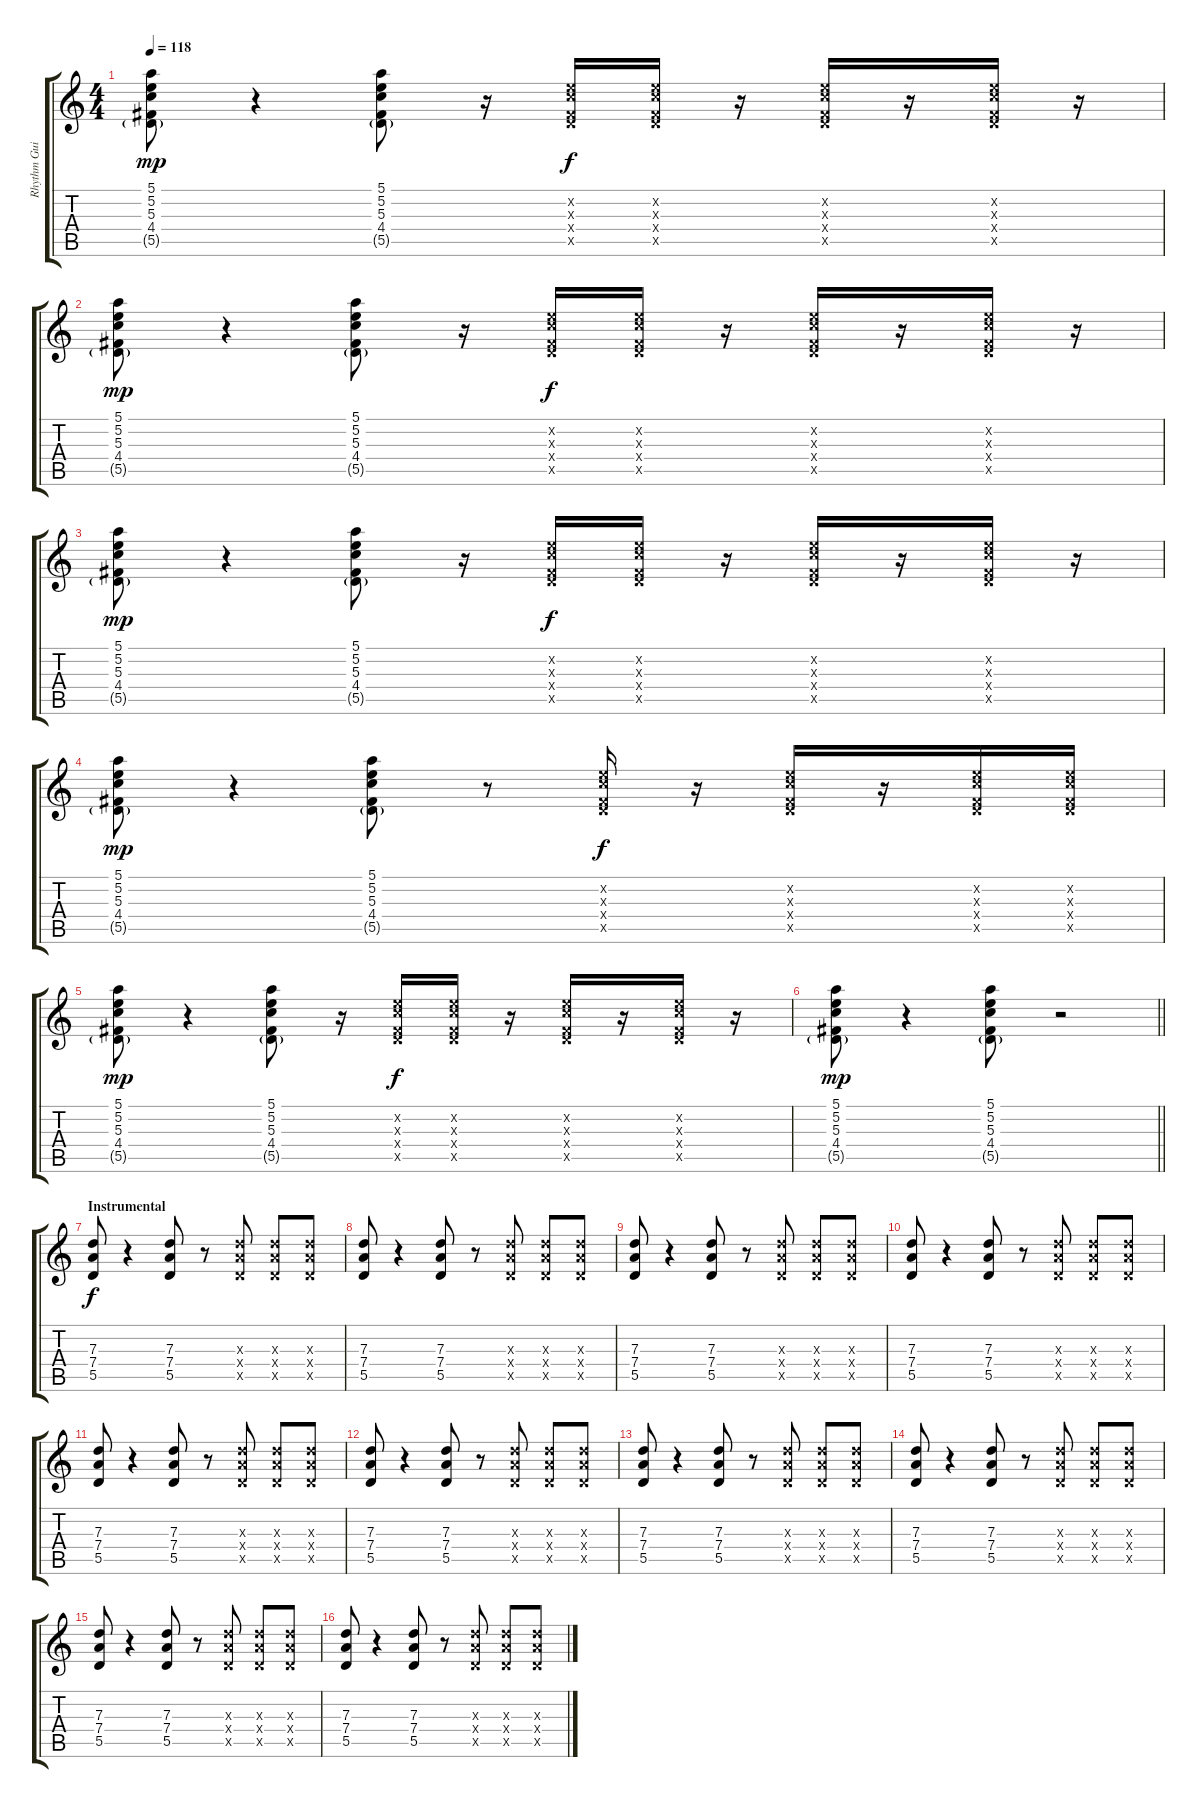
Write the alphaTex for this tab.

\track ("Rhythm Guitar" "Rhythm Gui") {instrument electricguitarclean}
\staff {score tabs}
\tuning (E4 B3 G3 D3 A2 E2) {hide}
\ts (4 4)
\tempo 118
\clef g2
\ks c
(5.1 5.2 5.3 4.4 5.5{g}).8{dy mp} r.4 (5.1 5.2 5.3 4.4 5.5{g}).8 r.16 (5.2{x} 5.3{x} 4.4{x} 5.5{x}).16{dy f} (5.2{x} 5.3{x} 4.4{x} 5.5{x}).16 r.16 (5.2{x} 5.3{x} 4.4{x} 5.5{x}).16 r.16 (5.2{x} 5.3{x} 4.4{x} 5.5{x}).16 r.16 |
(5.1 5.2 5.3 4.4 5.5{g}).8{dy mp} r.4 (5.1 5.2 5.3 4.4 5.5{g}).8 r.16 (5.2{x} 5.3{x} 4.4{x} 5.5{x}).16{dy f} (5.2{x} 5.3{x} 4.4{x} 5.5{x}).16 r.16 (5.2{x} 5.3{x} 4.4{x} 5.5{x}).16 r.16 (5.2{x} 5.3{x} 4.4{x} 5.5{x}).16 r.16 |
(5.1 5.2 5.3 4.4 5.5{g}).8{dy mp} r.4 (5.1 5.2 5.3 4.4 5.5{g}).8 r.16 (5.2{x} 5.3{x} 4.4{x} 5.5{x}).16{dy f} (5.2{x} 5.3{x} 4.4{x} 5.5{x}).16 r.16 (5.2{x} 5.3{x} 4.4{x} 5.5{x}).16 r.16 (5.2{x} 5.3{x} 4.4{x} 5.5{x}).16 r.16 |
(5.1 5.2 5.3 4.4 5.5{g}).8{dy mp} r.4 (5.1 5.2 5.3 4.4 5.5{g}).8 r.8 (5.2{x} 5.3{x} 4.4{x} 5.5{x}).16{dy f} r.16 (5.2{x} 5.3{x} 4.4{x} 5.5{x}).16 r.16 (5.2{x} 5.3{x} 4.4{x} 5.5{x}).16 (5.2{x} 5.3{x} 4.4{x} 5.5{x}).16 |
(5.1 5.2 5.3 4.4 5.5{g}).8{dy mp} r.4 (5.1 5.2 5.3 4.4 5.5{g}).8 r.16 (5.2{x} 5.3{x} 4.4{x} 5.5{x}).16{dy f} (5.2{x} 5.3{x} 4.4{x} 5.5{x}).16 r.16 (5.2{x} 5.3{x} 4.4{x} 5.5{x}).16 r.16 (5.2{x} 5.3{x} 4.4{x} 5.5{x}).16 r.16 |
\barLineRight lightlight
(5.1 5.2 5.3 4.4 5.5{g}).8{dy mp} r.4 (5.1 5.2 5.3 4.4 5.5{g}).8 r.2 |
\section ("" "Instrumental")
(7.3 7.4 5.5).8{dy f} r.4 (7.3 7.4 5.5).8 r.8 (7.3{x} 7.4{x} 5.5{x}).8 (7.3{x} 7.4{x} 5.5{x}).8 (7.3{x} 7.4{x} 5.5{x}).8 |
(7.3 7.4 5.5).8 r.4 (7.3 7.4 5.5).8 r.8 (7.3{x} 7.4{x} 5.5{x}).8 (7.3{x} 7.4{x} 5.5{x}).8 (7.3{x} 7.4{x} 5.5{x}).8 |
(7.3 7.4 5.5).8 r.4 (7.3 7.4 5.5).8 r.8 (7.3{x} 7.4{x} 5.5{x}).8 (7.3{x} 7.4{x} 5.5{x}).8 (7.3{x} 7.4{x} 5.5{x}).8 |
(7.3 7.4 5.5).8 r.4 (7.3 7.4 5.5).8 r.8 (7.3{x} 7.4{x} 5.5{x}).8 (7.3{x} 7.4{x} 5.5{x}).8 (7.3{x} 7.4{x} 5.5{x}).8 |
(7.3 7.4 5.5).8 r.4 (7.3 7.4 5.5).8 r.8 (7.3{x} 7.4{x} 5.5{x}).8 (7.3{x} 7.4{x} 5.5{x}).8 (7.3{x} 7.4{x} 5.5{x}).8 |
(7.3 7.4 5.5).8 r.4 (7.3 7.4 5.5).8 r.8 (7.3{x} 7.4{x} 5.5{x}).8 (7.3{x} 7.4{x} 5.5{x}).8 (7.3{x} 7.4{x} 5.5{x}).8 |
(7.3 7.4 5.5).8 r.4 (7.3 7.4 5.5).8 r.8 (7.3{x} 7.4{x} 5.5{x}).8 (7.3{x} 7.4{x} 5.5{x}).8 (7.3{x} 7.4{x} 5.5{x}).8 |
(7.3 7.4 5.5).8 r.4 (7.3 7.4 5.5).8 r.8 (7.3{x} 7.4{x} 5.5{x}).8 (7.3{x} 7.4{x} 5.5{x}).8 (7.3{x} 7.4{x} 5.5{x}).8 |
(7.3 7.4 5.5).8 r.4 (7.3 7.4 5.5).8 r.8 (7.3{x} 7.4{x} 5.5{x}).8 (7.3{x} 7.4{x} 5.5{x}).8 (7.3{x} 7.4{x} 5.5{x}).8 |
(7.3 7.4 5.5).8 r.4 (7.3 7.4 5.5).8 r.8 (7.3{x} 7.4{x} 5.5{x}).8 (7.3{x} 7.4{x} 5.5{x}).8 (7.3{x} 7.4{x} 5.5{x}).8
